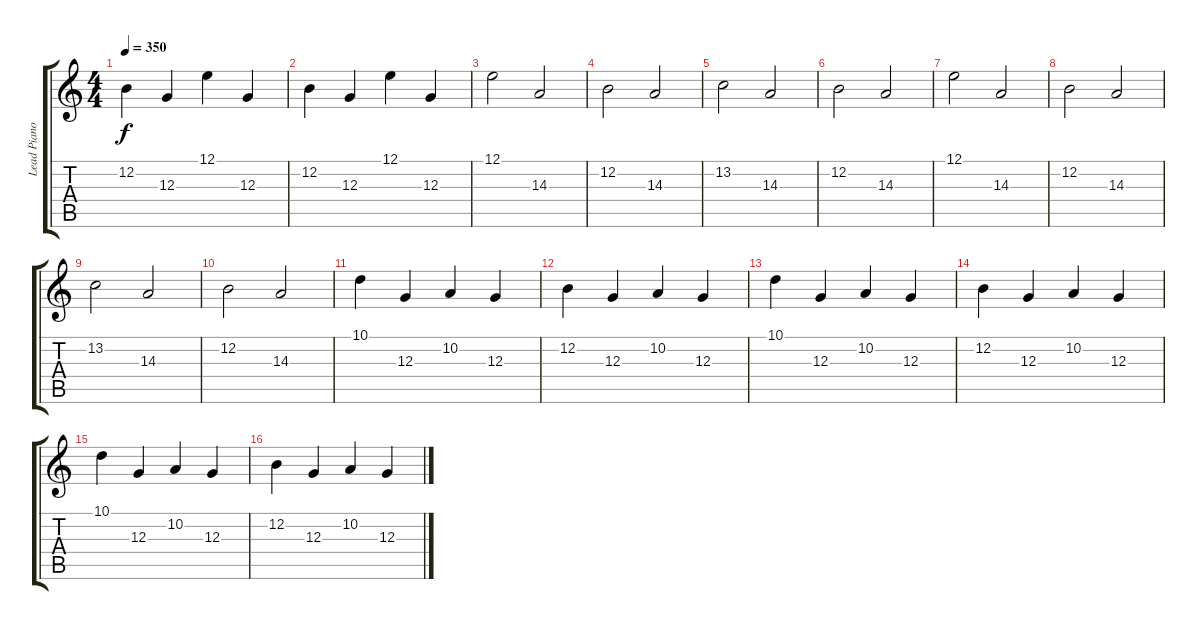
\track ("Lead Piano" "Lead Piano") {instrument brightacousticpiano}
\staff {score tabs}
\tuning (E4 B3 G3 D3 A2 E2) {hide}
\ts (4 4)
\tempo 350
\clef g2
\ks c
12.2.4{dy f} 12.3.4 12.1.4 12.3.4 |
12.2.4 12.3.4 12.1.4 12.3.4 |
12.1.2 14.3.2 |
12.2.2 14.3.2 |
13.2.2 14.3.2 |
12.2.2 14.3.2 |
12.1.2 14.3.2 |
12.2.2 14.3.2 |
13.2.2 14.3.2 |
12.2.2 14.3.2 |
10.1.4 12.3.4 10.2.4 12.3.4 |
12.2.4 12.3.4 10.2.4 12.3.4 |
10.1.4 12.3.4 10.2.4 12.3.4 |
12.2.4 12.3.4 10.2.4 12.3.4 |
10.1.4 12.3.4 10.2.4 12.3.4 |
12.2.4 12.3.4 10.2.4 12.3.4
